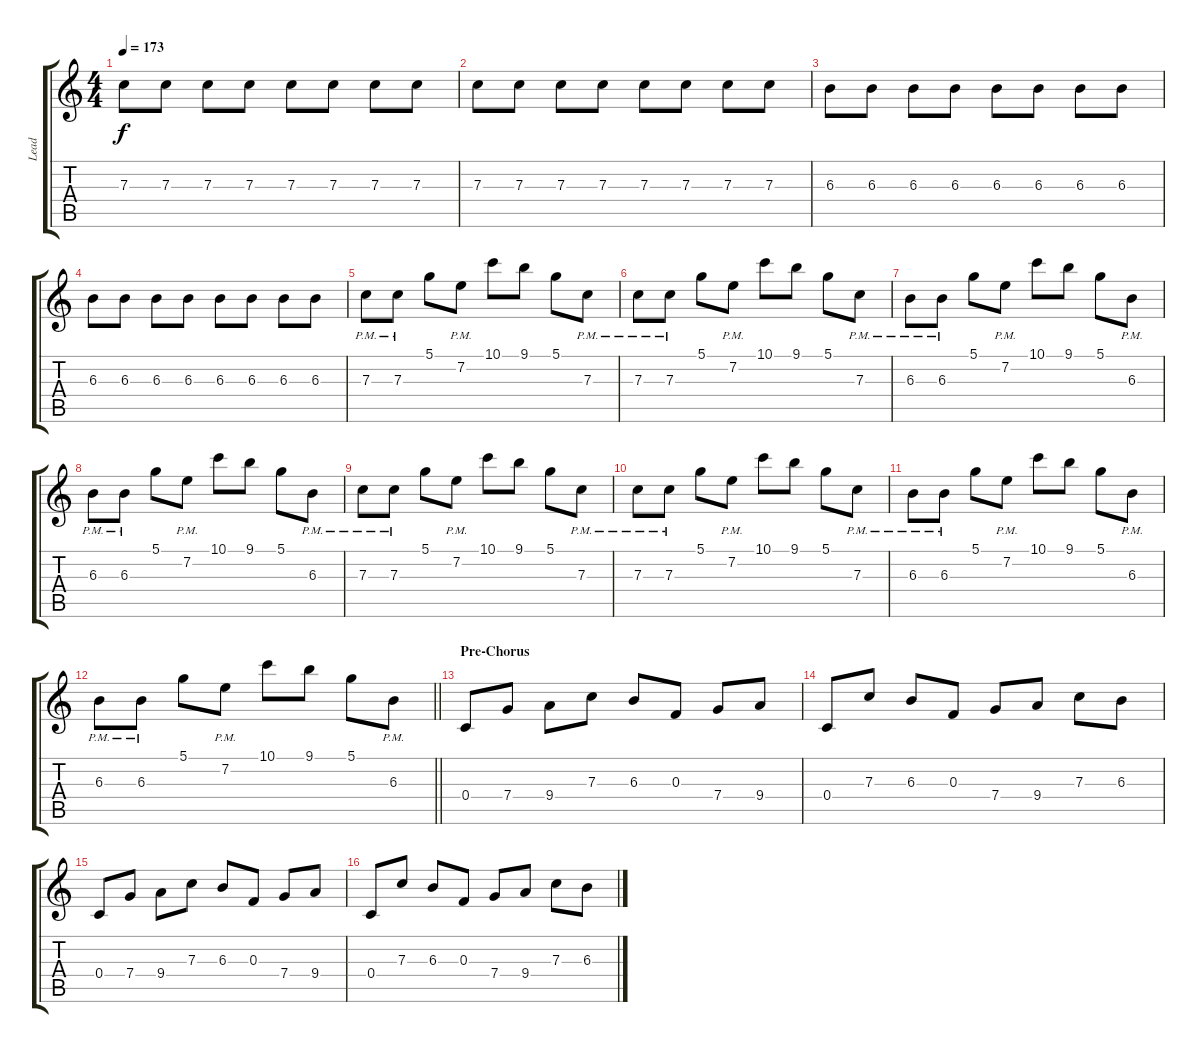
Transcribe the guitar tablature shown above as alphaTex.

\track ("Lead" "Lead") {instrument distortionguitar}
\staff {score tabs}
\tuning (D4 A3 F3 C3 G2 C2) {hide}
\ts (4 4)
\tempo 173
\clef g2
\ks c
7.3.8{dy f} 7.3.8 7.3.8 7.3.8 7.3.8 7.3.8 7.3.8 7.3.8 |
7.3.8 7.3.8 7.3.8 7.3.8 7.3.8 7.3.8 7.3.8 7.3.8 |
6.3.8 6.3.8 6.3.8 6.3.8 6.3.8 6.3.8 6.3.8 6.3.8 |
6.3.8 6.3.8 6.3.8 6.3.8 6.3.8 6.3.8 6.3.8 6.3.8 |
7.3{pm}.8 7.3{pm}.8 5.1.8 7.2{pm}.8 10.1.8 9.1.8 5.1.8 7.3{pm}.8 |
7.3{pm}.8 7.3{pm}.8 5.1.8 7.2{pm}.8 10.1.8 9.1.8 5.1.8 7.3{pm}.8 |
6.3{pm}.8 6.3{pm}.8 5.1.8 7.2{pm}.8 10.1.8 9.1.8 5.1.8 6.3{pm}.8 |
6.3{pm}.8 6.3{pm}.8 5.1.8 7.2{pm}.8 10.1.8 9.1.8 5.1.8 6.3{pm}.8 |
7.3{pm}.8 7.3{pm}.8 5.1.8 7.2{pm}.8 10.1.8 9.1.8 5.1.8 7.3{pm}.8 |
7.3{pm}.8 7.3{pm}.8 5.1.8 7.2{pm}.8 10.1.8 9.1.8 5.1.8 7.3{pm}.8 |
6.3{pm}.8 6.3{pm}.8 5.1.8 7.2{pm}.8 10.1.8 9.1.8 5.1.8 6.3{pm}.8 |
\barLineRight lightlight
6.3{pm}.8 6.3{pm}.8 5.1.8 7.2{pm}.8 10.1.8 9.1.8 5.1.8 6.3{pm}.8 |
\section ("" "Pre-Chorus")
0.4.8 7.4.8 9.4.8 7.3.8 6.3.8 0.3.8 7.4.8 9.4.8 |
0.4.8 7.3.8 6.3.8 0.3.8 7.4.8 9.4.8 7.3.8 6.3.8 |
0.4.8 7.4.8 9.4.8 7.3.8 6.3.8 0.3.8 7.4.8 9.4.8 |
0.4.8 7.3.8 6.3.8 0.3.8 7.4.8 9.4.8 7.3.8 6.3.8
